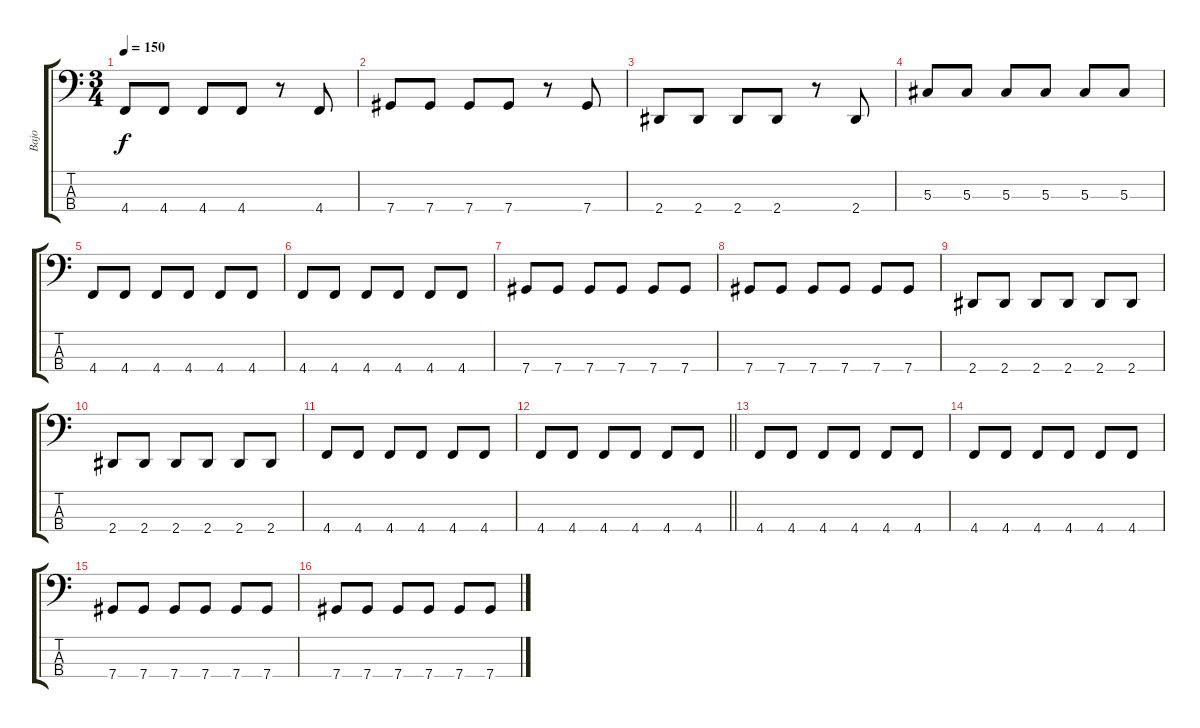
\track ("Bajo" "Bajo") {instrument electricbassfinger}
\staff {score tabs}
\tuning (Gb2 Db2 Ab1 Db1) {hide}
\ts (3 4)
\tempo 150
\clef f4
\ks c
4.4.8{dy f} 4.4.8 4.4.8 4.4.8 r.8 4.4.8 |
7.4.8 7.4.8 7.4.8 7.4.8 r.8 7.4.8 |
2.4.8 2.4.8 2.4.8 2.4.8 r.8 2.4.8 |
5.3.8 5.3.8 5.3.8 5.3.8 5.3.8 5.3.8 |
4.4.8 4.4.8 4.4.8 4.4.8 4.4.8 4.4.8 |
4.4.8 4.4.8 4.4.8 4.4.8 4.4.8 4.4.8 |
7.4.8 7.4.8 7.4.8 7.4.8 7.4.8 7.4.8 |
7.4.8 7.4.8 7.4.8 7.4.8 7.4.8 7.4.8 |
2.4.8 2.4.8 2.4.8 2.4.8 2.4.8 2.4.8 |
2.4.8 2.4.8 2.4.8 2.4.8 2.4.8 2.4.8 |
4.4.8 4.4.8 4.4.8 4.4.8 4.4.8 4.4.8 |
\barLineRight lightlight
4.4.8 4.4.8 4.4.8 4.4.8 4.4.8 4.4.8 |
4.4.8 4.4.8 4.4.8 4.4.8 4.4.8 4.4.8 |
4.4.8 4.4.8 4.4.8 4.4.8 4.4.8 4.4.8 |
7.4.8 7.4.8 7.4.8 7.4.8 7.4.8 7.4.8 |
7.4.8 7.4.8 7.4.8 7.4.8 7.4.8 7.4.8
